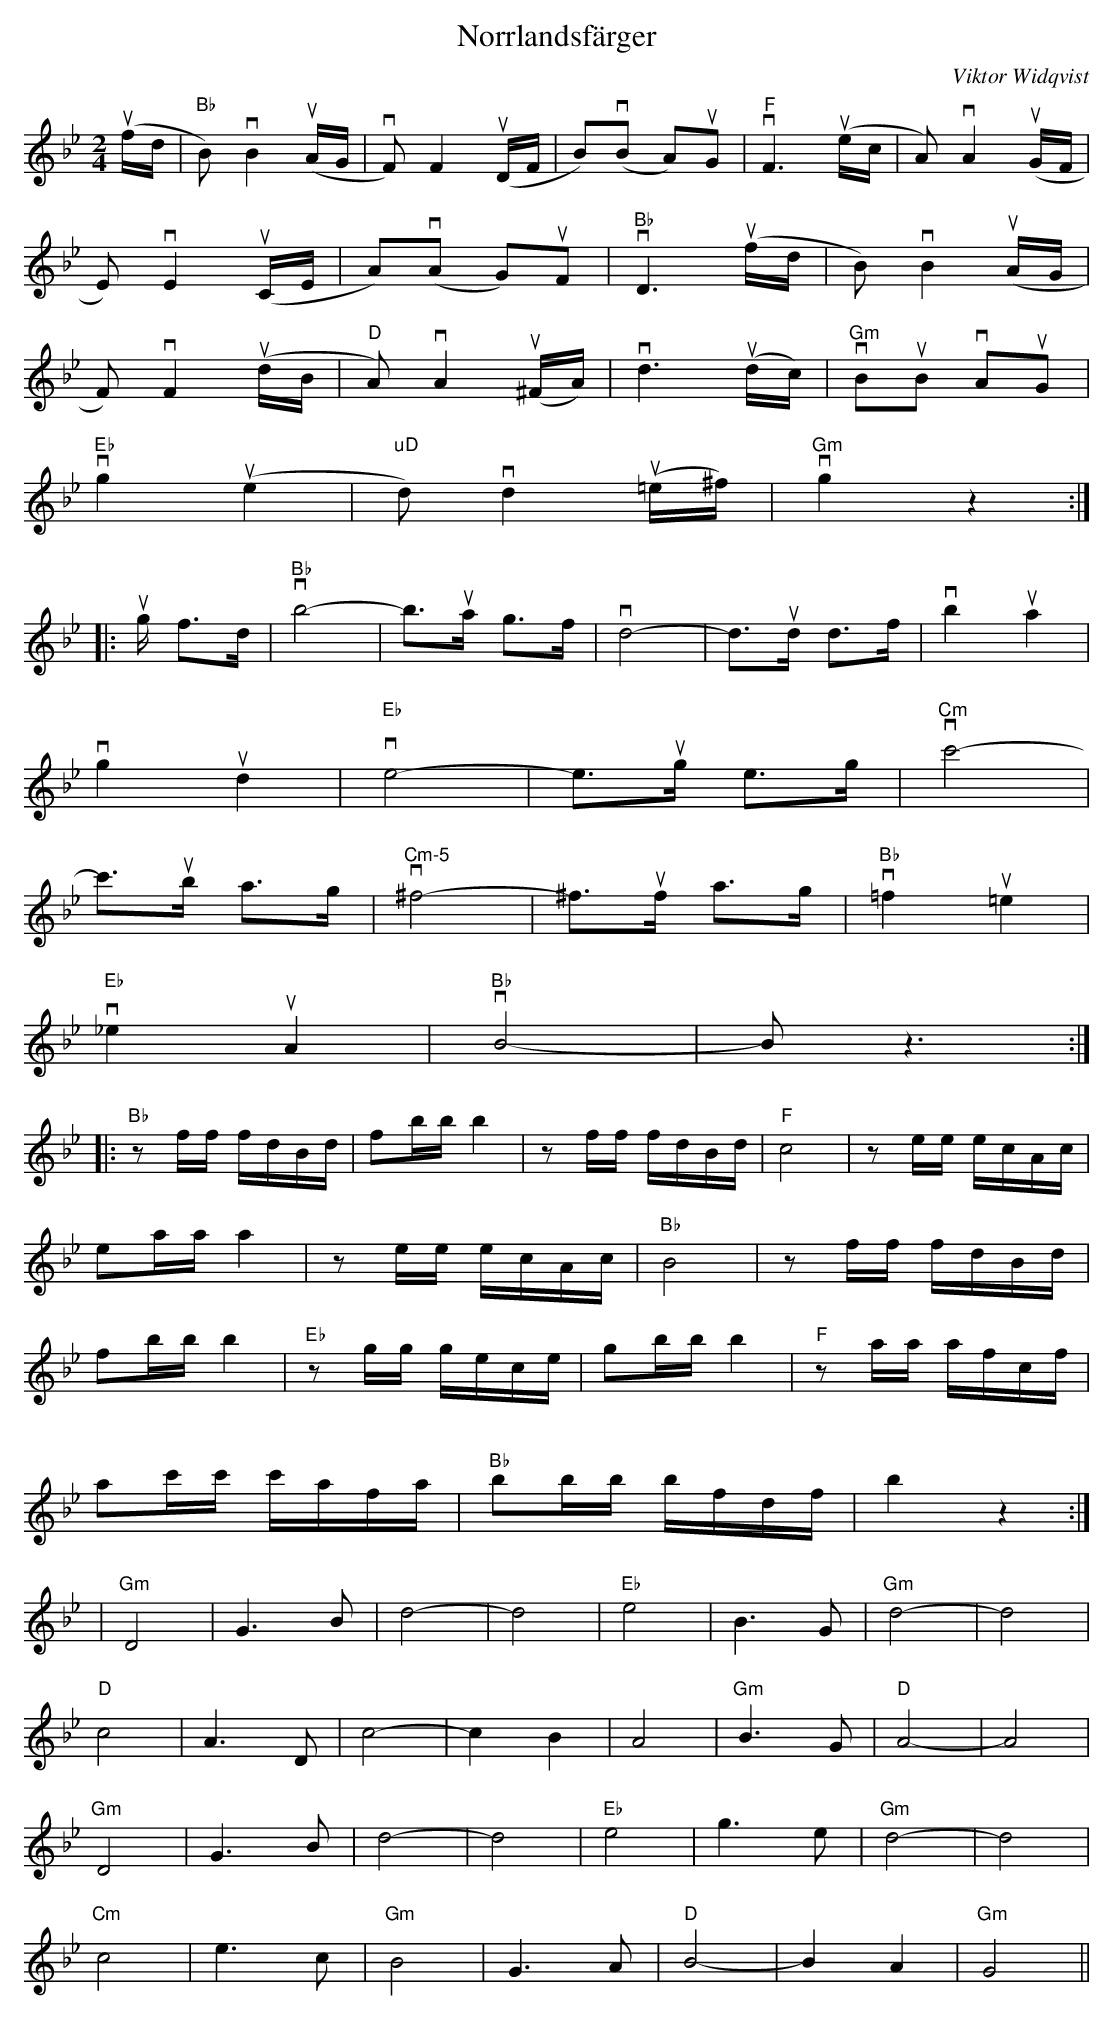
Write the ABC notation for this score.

X:1
T:Norrlandsfärger
M:2/4
C:Viktor Widqvist
L:1/8
K:Bb
u(f/d/ |"Bb" B)vB2u(A/G/ | vF)F2u(D/F/ | B)(vB A)uG | "F"vF3u(e/c/ | A)vA2u(G/F/ |
E)vE2u(C/E/ | A)(vA G)uF |"Bb" vD3u(f/d/ | B)vB2 u(A/G/ |
F)vF2u(d/B/ | "D"A)vA2u(^F/A/ )| vd3u(d/c/) | "Gm"vBuBv AuG |
"Eb"vg2 (u'e2 | "uD"d)vd2u(=e/^f/) | "Gm"vg2z2 :|
|:ug/ f>d | "Bb"vb4- |b3/ua/ g>f | vd4- |d3/ud/ d>f | vb2 ua2 |
vg2 ud2 | "Eb"ve4- |e3/ug/ e>g |"Cm" vc'4- |
c'3/ub/ a>g | "Cm-5"v^f4- |^f3/uf/ a>g | "Bb"v=f2 u=e2 |
"Eb"v_e2 uA2 | "Bb"vB4- | B z3 :|
|:"Bb"zf/2f/2 f/2d/2B/2d/2 | fb/2b/2 b2 |zf/2f/2 f/2d/2B/2d/2 | "F"c4 |ze/2e/2 e/2c/2A/2c/2 |
ea/2a/2 a2 |ze/2e/2 e/2c/2A/2c/2 | "Bb"B4 |zf/2f/2 f/2d/2B/2d/2 |
fb/2b/2 b2 |"Eb"zg/2g/2 g/2e/2c/2e/2 | gb/2b/2 b2 |"F"za/2a/2 a/2f/2c/2f/2 |
ac'/2c'/2 c'/2a/2f/2a/2 | "Bb"bb/2b/2 b/2f/2d/2f/2 | b2z2 :|
K:Gm
|"Gm"D4 | G2>B2 | d4- |d4| "Eb"e4 | B2>G2 | "Gm"d4- |d4|
"D"c4 | A2>D2 | c4- | c2 B2 | A4 | "Gm"B2>G2 | "D" A4- | A4|
"Gm"D4 | G2>B2 | d4- |d4| "Eb"e4 | g2>e2 | "Gm"d4- |d4|
"Cm"c4 | e2>c2 | "Gm"B4 | G2>A2 | "D"B4- | B2 A2 | "Gm"G4 ||
